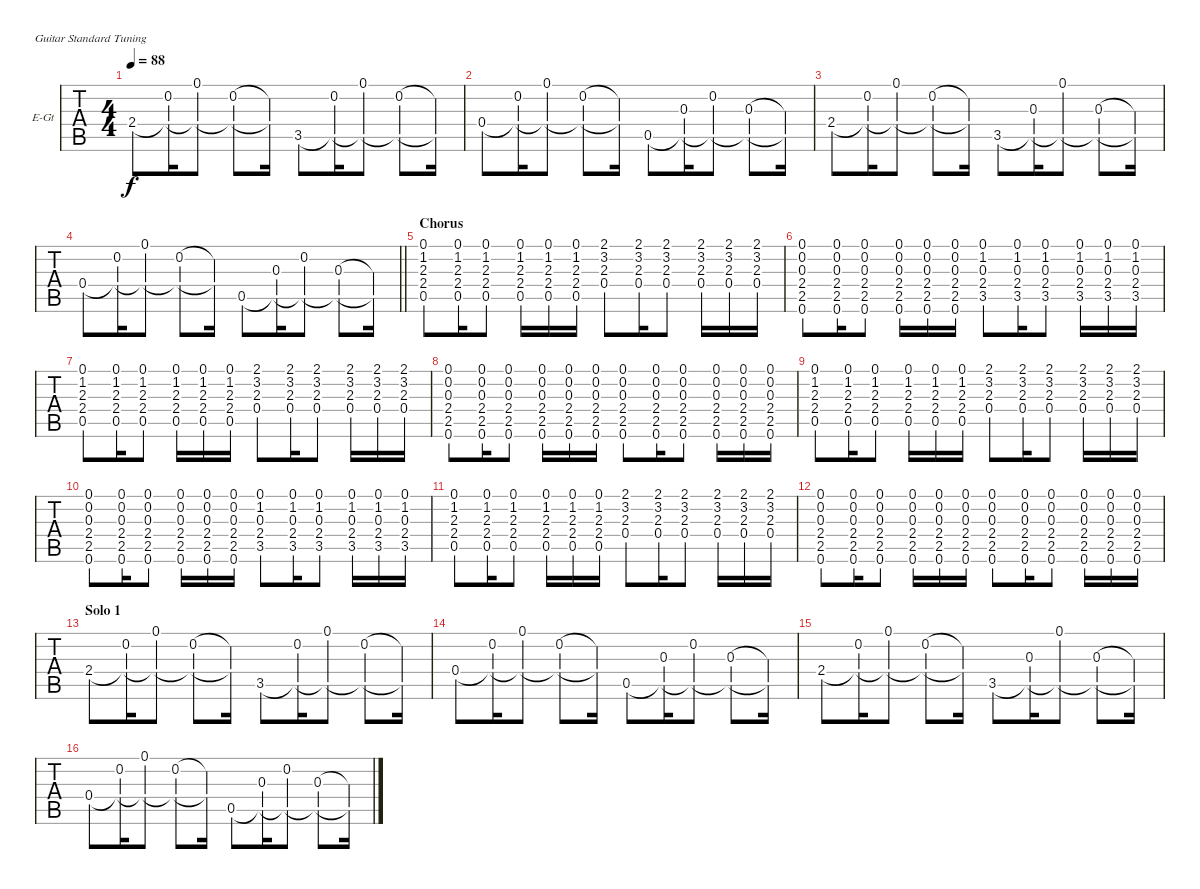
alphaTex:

\bracketExtendMode groupsimilarinstruments
\firstSystemTrackNameOrientation horizontal
\otherSystemsTrackNameOrientation horizontal
\track ("Guitar Rythm" "E-Gt") {instrument electricguitarclean}
\staff {tabs}
\tuning (E4 B3 G3 D3 A2 E2)
\ts (4 4)
\tempo 88
\clef g2
\ks c
2.4.8{dy f} (0.2 2.4{t}).16 (0.1 2.4{t}).8 (0.2 2.4{t}).8 (0.2{t} 2.4{t}).16 3.5.8 (0.2 3.5{t}).16 (0.1 3.5{t}).8 (0.2 3.5{t}).8 (0.2{t} 3.5{t}).16 |
0.4.8 (0.2 0.4{t}).16 (0.1 0.4{t}).8 (0.2 0.4{t}).8 (0.2{t} 0.4{t}).16 0.5.8 (0.3 0.5{t}).16 (0.2 0.5{t}).8 (0.3 0.5{t}).8 (0.3{t} 0.5{t}).16 |
2.4.8 (0.2 2.4{t}).16 (0.1 2.4{t}).8 (0.2 2.4{t}).8 (0.2{t} 2.4{t}).16 3.5.8 (0.3 3.5{t}).16 (0.1 3.5{t}).8 (0.3 3.5{t}).8 (0.3{t} 3.5{t}).16 |
\barLineRight lightlight
0.4.8 (0.2 0.4{t}).16 (0.1 0.4{t}).8 (0.2 0.4{t}).8 (0.2{t} 0.4{t}).16 0.5.8 (0.3 0.5{t}).16 (0.2 0.5{t}).8 (0.3 0.5{t}).8 (0.3{t} 0.5{t}).16 |
\section ("" "Chorus")
(0.5 2.4 2.3 1.2 0.1).8 (0.5 2.4 2.3 1.2 0.1).16 (0.5 2.4 2.3 1.2 0.1).8 (0.5 2.4 2.3 1.2 0.1).16 (0.5 2.4 2.3 1.2 0.1).16 (0.5 2.4 2.3 1.2 0.1).16 (0.4 2.3 3.2 2.1).8 (0.4 2.3 3.2 2.1).16 (0.4 2.3 3.2 2.1).8 (0.4 2.3 3.2 2.1).16 (0.4 2.3 3.2 2.1).16 (0.4 2.3 3.2 2.1).16 |
(0.6 2.5 2.4 0.3 0.2 0.1).8 (0.6 2.5 2.4 0.3 0.2 0.1).16 (0.6 2.5 2.4 0.3 0.2 0.1).8 (0.6 2.5 2.4 0.3 0.2 0.1).16 (0.6 2.5 2.4 0.3 0.2 0.1).16 (0.6 2.5 2.4 0.3 0.2 0.1).16 (3.5 2.4 0.3 1.2 0.1).8 (3.5 2.4 0.3 1.2 0.1).16 (3.5 2.4 0.3 1.2 0.1).8 (3.5 2.4 0.3 1.2 0.1).16 (3.5 2.4 0.3 1.2 0.1).16 (3.5 2.4 0.3 1.2 0.1).16 |
(0.5 2.4 2.3 1.2 0.1).8 (0.5 2.4 2.3 1.2 0.1).16 (0.5 2.4 2.3 1.2 0.1).8 (0.5 2.4 2.3 1.2 0.1).16 (0.5 2.4 2.3 1.2 0.1).16 (0.5 2.4 2.3 1.2 0.1).16 (0.4 2.3 3.2 2.1).8 (0.4 2.3 3.2 2.1).16 (0.4 2.3 3.2 2.1).8 (0.4 2.3 3.2 2.1).16 (0.4 2.3 3.2 2.1).16 (0.4 2.3 3.2 2.1).16 |
(0.6 2.5 2.4 0.3 0.2 0.1).8 (0.6 2.5 2.4 0.3 0.2 0.1).16 (0.6 2.5 2.4 0.3 0.2 0.1).8 (0.6 2.5 2.4 0.3 0.2 0.1).16 (0.6 2.5 2.4 0.3 0.2 0.1).16 (0.6 2.5 2.4 0.3 0.2 0.1).16 (0.6 2.5 2.4 0.3 0.2 0.1).8 (0.6 2.5 2.4 0.3 0.2 0.1).16 (0.6 2.5 2.4 0.3 0.2 0.1).8 (0.6 2.5 2.4 0.3 0.2 0.1).16 (0.6 2.5 2.4 0.3 0.2 0.1).16 (0.6 2.5 2.4 0.3 0.2 0.1).16 |
(0.5 2.4 2.3 1.2 0.1).8 (0.5 2.4 2.3 1.2 0.1).16 (0.5 2.4 2.3 1.2 0.1).8 (0.5 2.4 2.3 1.2 0.1).16 (0.5 2.4 2.3 1.2 0.1).16 (0.5 2.4 2.3 1.2 0.1).16 (0.4 2.3 3.2 2.1).8 (0.4 2.3 3.2 2.1).16 (0.4 2.3 3.2 2.1).8 (0.4 2.3 3.2 2.1).16 (0.4 2.3 3.2 2.1).16 (0.4 2.3 3.2 2.1).16 |
(0.6 2.5 2.4 0.3 0.2 0.1).8 (0.6 2.5 2.4 0.3 0.2 0.1).16 (0.6 2.5 2.4 0.3 0.2 0.1).8 (0.6 2.5 2.4 0.3 0.2 0.1).16 (0.6 2.5 2.4 0.3 0.2 0.1).16 (0.6 2.5 2.4 0.3 0.2 0.1).16 (3.5 2.4 0.3 1.2 0.1).8 (3.5 2.4 0.3 1.2 0.1).16 (3.5 2.4 0.3 1.2 0.1).8 (3.5 2.4 0.3 1.2 0.1).16 (3.5 2.4 0.3 1.2 0.1).16 (3.5 2.4 0.3 1.2 0.1).16 |
(0.5 2.4 2.3 1.2 0.1).8 (0.5 2.4 2.3 1.2 0.1).16 (0.5 2.4 2.3 1.2 0.1).8 (0.5 2.4 2.3 1.2 0.1).16 (0.5 2.4 2.3 1.2 0.1).16 (0.5 2.4 2.3 1.2 0.1).16 (0.4 2.3 3.2 2.1).8 (0.4 2.3 3.2 2.1).16 (0.4 2.3 3.2 2.1).8 (0.4 2.3 3.2 2.1).16 (0.4 2.3 3.2 2.1).16 (0.4 2.3 3.2 2.1).16 |
(0.6 2.5 2.4 0.3 0.2 0.1).8 (0.6 2.5 2.4 0.3 0.2 0.1).16 (0.6 2.5 2.4 0.3 0.2 0.1).8 (0.6 2.5 2.4 0.3 0.2 0.1).16 (0.6 2.5 2.4 0.3 0.2 0.1).16 (0.6 2.5 2.4 0.3 0.2 0.1).16 (0.6 2.5 2.4 0.3 0.2 0.1).8 (0.6 2.5 2.4 0.3 0.2 0.1).16 (0.6 2.5 2.4 0.3 0.2 0.1).8 (0.6 2.5 2.4 0.3 0.2 0.1).16 (0.6 2.5 2.4 0.3 0.2 0.1).16 (0.6 2.5 2.4 0.3 0.2 0.1).16 |
\section ("" "Solo 1")
2.4.8 (0.2 2.4{t}).16 (0.1 2.4{t}).8 (0.2 2.4{t}).8 (0.2{t} 2.4{t}).16 3.5.8 (0.2 3.5{t}).16 (0.1 3.5{t}).8 (0.2 3.5{t}).8 (0.2{t} 3.5{t}).16 |
0.4.8 (0.2 0.4{t}).16 (0.1 0.4{t}).8 (0.2 0.4{t}).8 (0.2{t} 0.4{t}).16 0.5.8 (0.3 0.5{t}).16 (0.2 0.5{t}).8 (0.3 0.5{t}).8 (0.3{t} 0.5{t}).16 |
2.4.8 (0.2 2.4{t}).16 (0.1 2.4{t}).8 (0.2 2.4{t}).8 (0.2{t} 2.4{t}).16 3.5.8 (0.3 3.5{t}).16 (0.1 3.5{t}).8 (0.3 3.5{t}).8 (0.3{t} 3.5{t}).16 |
0.4.8 (0.2 0.4{t}).16 (0.1 0.4{t}).8 (0.2 0.4{t}).8 (0.2{t} 0.4{t}).16 0.5.8 (0.3 0.5{t}).16 (0.2 0.5{t}).8 (0.3 0.5{t}).8 (0.3{t} 0.5{t}).16
